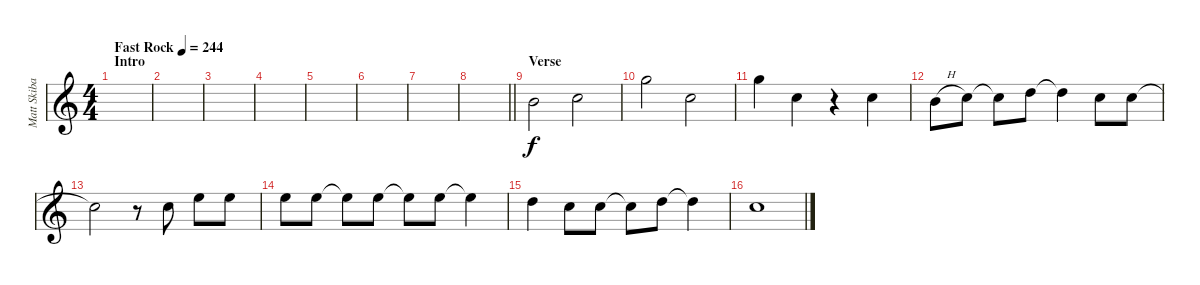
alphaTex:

\track ("Matt Skiba - Vocals" "Matt Skiba") {instrument distortionguitar}
\staff {score}
\tuning (E4 B3 G3 D3 A2 E2) {hide}
\ts (4 4)
\section ("" "Intro")
\tempo (244 "Fast Rock")
\clef g2
\ks c
|
|
|
|
|
|
|
\barLineRight lightlight
|
\section ("" "Verse")
0.2.2 5.3.2 |
3.1.2 1.2.2 |
3.1.4 1.2.4 r.4 1.2.4 |
0.2{h}.8 1.2.8 1.2{t}.8 3.2.8 3.2{t}.4 1.2.8 1.2.8 |
1.2{t}.2 r.8 1.2.8 0.1.8 0.1.8 |
0.1.8 0.1.8 0.1{t}.8 0.1.8 0.1{t}.8 0.1.8 0.1{t}.4 |
3.2.4 1.2.8 1.2.8 1.2{t}.8 3.2.8 3.2{t}.4 |
1.2.1
